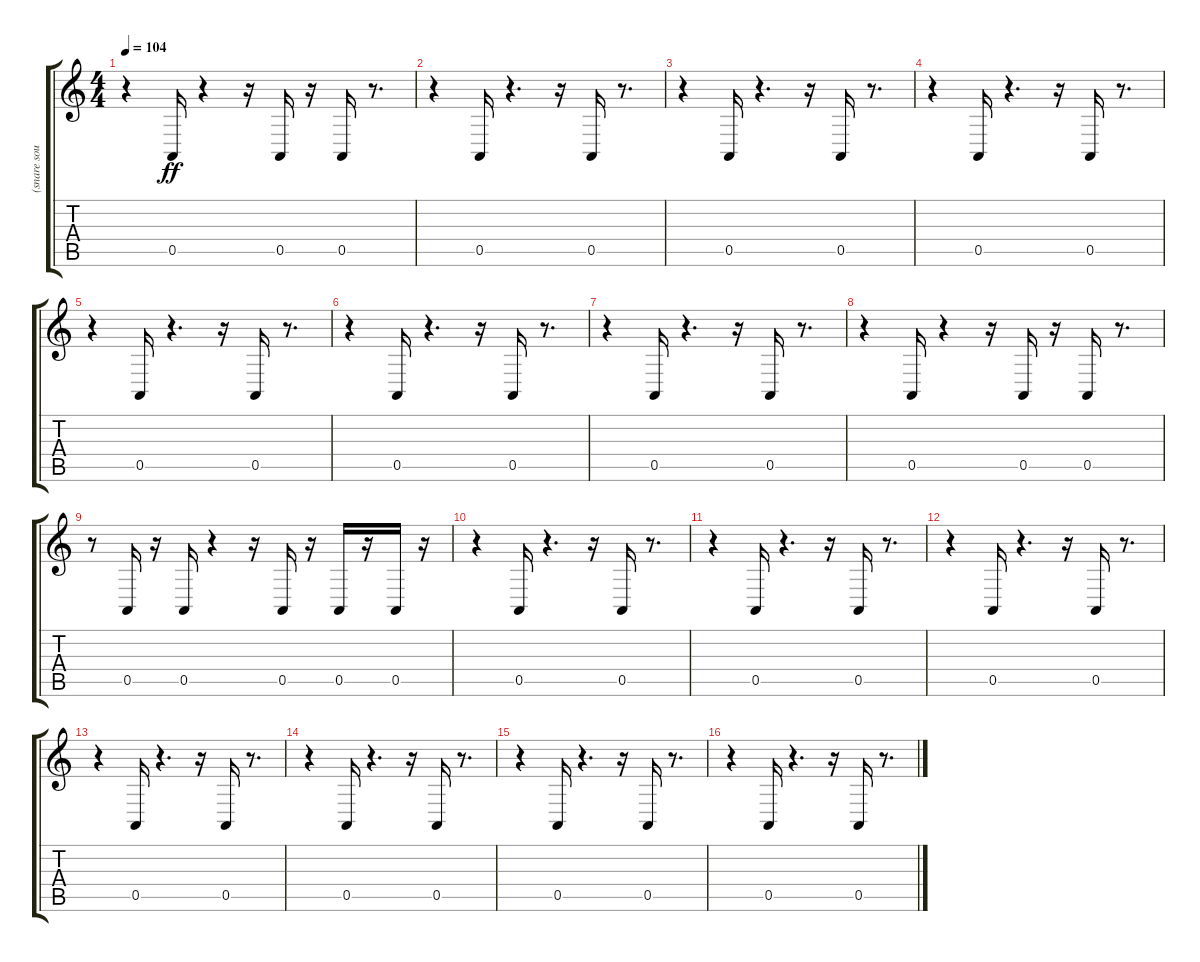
\track ("(snare sound)" "(snare sou") {instrument melodictom}
\staff {score tabs}
\tuning (E4 B3 G3 D3 A2 E2) {hide}
\ts (4 4)
\tempo 104
\clef g2
\ks c
r.4{dy ff} 0.5.16 r.4 r.16 0.5.16 r.16 0.5.16 r.8{d} |
r.4 0.5.16 r.4{d} r.16 0.5.16 r.8{d} |
r.4 0.5.16 r.4{d} r.16 0.5.16 r.8{d} |
r.4 0.5.16 r.4{d} r.16 0.5.16 r.8{d} |
r.4 0.5.16 r.4{d} r.16 0.5.16 r.8{d} |
r.4 0.5.16 r.4{d} r.16 0.5.16 r.8{d} |
r.4 0.5.16 r.4{d} r.16 0.5.16 r.8{d} |
r.4 0.5.16 r.4 r.16 0.5.16 r.16 0.5.16 r.8{d} |
r.8 0.5.16 r.16 0.5.16 r.4 r.16 0.5.16 r.16 0.5.16 r.16 0.5.16 r.16 |
r.4 0.5.16 r.4{d} r.16 0.5.16 r.8{d} |
r.4 0.5.16 r.4{d} r.16 0.5.16 r.8{d} |
r.4 0.5.16 r.4{d} r.16 0.5.16 r.8{d} |
r.4 0.5.16 r.4{d} r.16 0.5.16 r.8{d} |
r.4 0.5.16 r.4{d} r.16 0.5.16 r.8{d} |
r.4 0.5.16 r.4{d} r.16 0.5.16 r.8{d} |
r.4 0.5.16 r.4{d} r.16 0.5.16 r.8{d}
